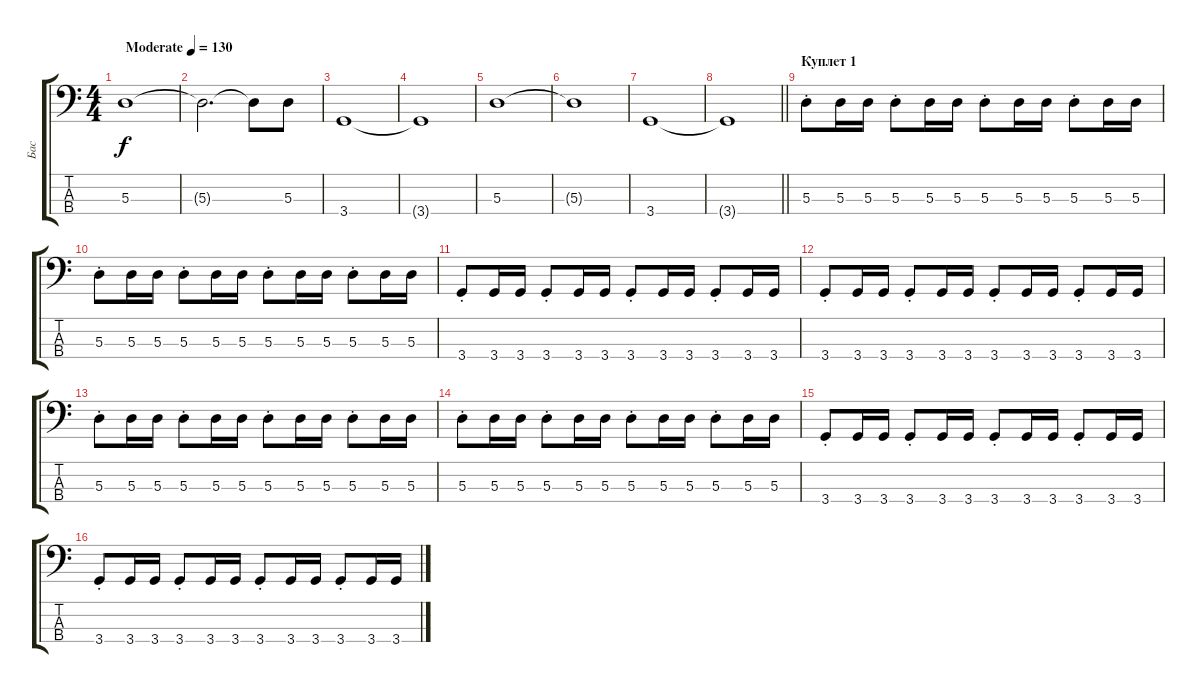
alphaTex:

\track ("Бас" "Бас") {instrument electricbassfinger}
\staff {score tabs}
\tuning (G2 D2 A1 E1) {hide}
\ts (4 4)
\tempo (130 "Moderate")
\clef f4
\ks c
5.3.1{dy f instrument electricbassfinger} |
5.3{t}.2{d} 5.3{t}.8 5.3.8 |
3.4.1 |
3.4{t}.1 |
5.3.1 |
5.3{t}.1 |
3.4.1 |
\barLineRight lightlight
3.4{t}.1 |
\section ("" "Куплет 1")
5.3{st}.8{volume 12 instrument lead8bassandlead} 5.3.16 5.3.16 5.3{st}.8 5.3.16 5.3.16 5.3{st}.8 5.3.16 5.3.16 5.3{st}.8 5.3.16 5.3.16 |
5.3{st}.8 5.3.16 5.3.16 5.3{st}.8 5.3.16 5.3.16 5.3{st}.8 5.3.16 5.3.16 5.3{st}.8 5.3.16 5.3.16 |
3.4{st}.8 3.4.16 3.4.16 3.4{st}.8 3.4.16 3.4.16 3.4{st}.8 3.4.16 3.4.16 3.4{st}.8 3.4.16 3.4.16 |
3.4{st}.8 3.4.16 3.4.16 3.4{st}.8 3.4.16 3.4.16 3.4{st}.8 3.4.16 3.4.16 3.4{st}.8 3.4.16 3.4.16 |
5.3{st}.8 5.3.16 5.3.16 5.3{st}.8 5.3.16 5.3.16 5.3{st}.8 5.3.16 5.3.16 5.3{st}.8 5.3.16 5.3.16 |
5.3{st}.8 5.3.16 5.3.16 5.3{st}.8 5.3.16 5.3.16 5.3{st}.8 5.3.16 5.3.16 5.3{st}.8 5.3.16 5.3.16 |
3.4{st}.8 3.4.16 3.4.16 3.4{st}.8 3.4.16 3.4.16 3.4{st}.8 3.4.16 3.4.16 3.4{st}.8 3.4.16 3.4.16 |
3.4{st}.8 3.4.16 3.4.16 3.4{st}.8 3.4.16 3.4.16 3.4{st}.8 3.4.16 3.4.16 3.4{st}.8 3.4.16 3.4.16
